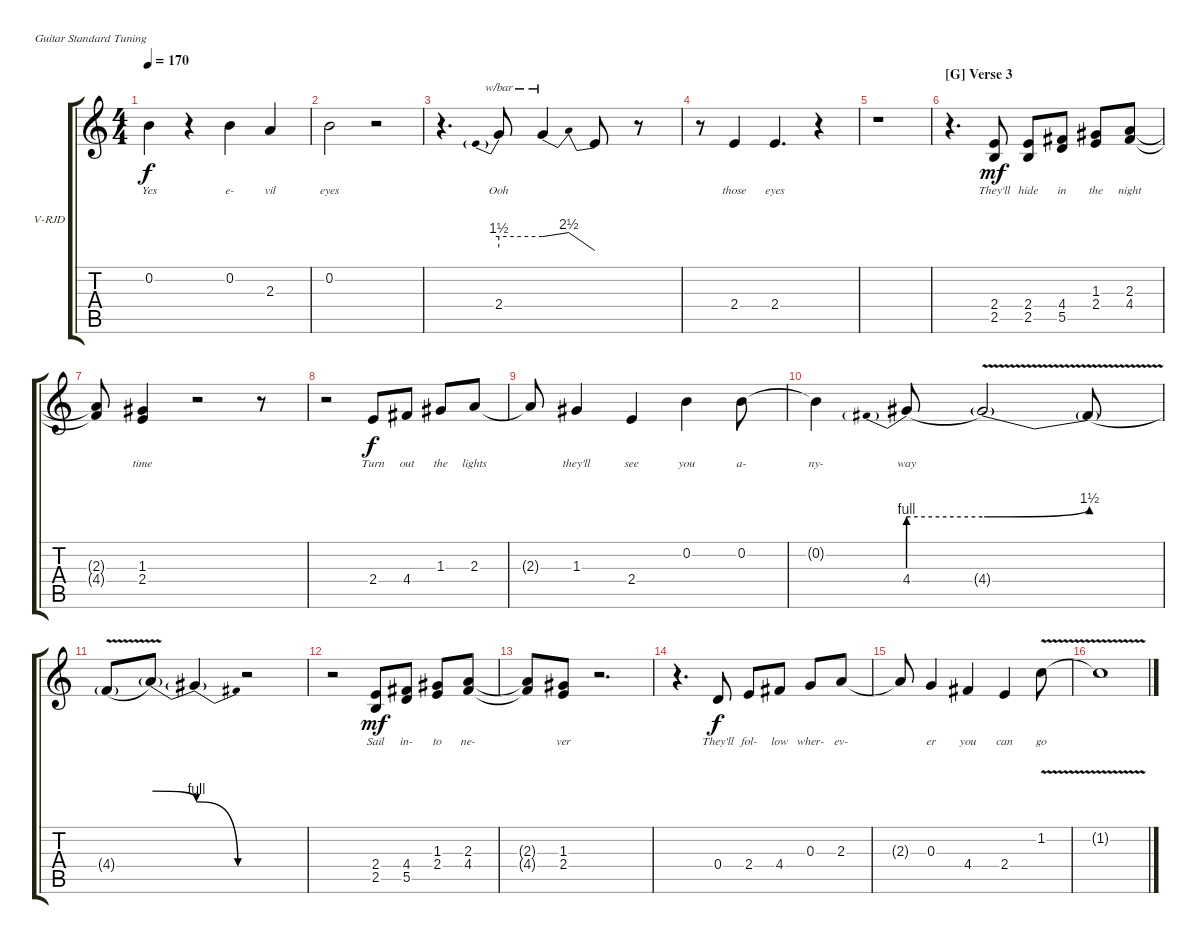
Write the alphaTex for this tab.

\bracketExtendMode groupsimilarinstruments
\firstSystemTrackNameOrientation horizontal
\otherSystemsTrackNameOrientation horizontal
\track ("Ronnie James Dio" "V-RJD") {instrument electricguitarclean}
\staff {score tabs}
\tuning (E4 B3 G3 D3 A2 E2)
\ts (4 4)
\tempo 170
\clef g2
\ks c
0.2.4{lyrics (0 "Yes") lyrics (1 "") lyrics (2 "") lyrics (3 "") lyrics (4 "") dy f} r.4 0.2.4{lyrics (0 "e-") lyrics (1 "") lyrics (2 "") lyrics (3 "") lyrics (4 "")} 2.3.4{lyrics (0 "vil") lyrics (1 "") lyrics (2 "") lyrics (3 "") lyrics (4 "")} |
0.2.2{lyrics (0 "eyes") lyrics (1 "") lyrics (2 "") lyrics (3 "") lyrics (4 "")} r.2 |
r.4{d} 2.4.8{tbe (predive default 0 6 60 6) lyrics (0 "Ooh") lyrics (1 "") lyrics (2 "") lyrics (3 "") lyrics (4 "")} 2.4{t}.4{tbe (dip default 0 6 19.2 10 47.4 10 52.8 0) lyrics (0 "") lyrics (1 "") lyrics (2 "") lyrics (3 "") lyrics (4 "")} 2.4{t}.8{lyrics (0 "") lyrics (1 "") lyrics (2 "") lyrics (3 "") lyrics (4 "")} r.8 |
r.8 2.4.4{lyrics (0 "those") lyrics (1 "") lyrics (2 "") lyrics (3 "") lyrics (4 "")} 2.4.4{d lyrics (0 "eyes") lyrics (1 "") lyrics (2 "") lyrics (3 "") lyrics (4 "")} r.4 |
r.1 |
\section ("G" "Verse 3")
\scale
0.360913 r.4{d} (2.4 2.5).8{lyrics (0 "They'll") lyrics (1 "") lyrics (2 "") lyrics (3 "") lyrics (4 "") dy mf} (2.4 2.5).8{lyrics (0 "hide") lyrics (1 "") lyrics (2 "") lyrics (3 "") lyrics (4 "")} (4.4 5.5).8{lyrics (0 "in") lyrics (1 "") lyrics (2 "") lyrics (3 "") lyrics (4 "")} (1.3 2.4).8{lyrics (0 "the") lyrics (1 "") lyrics (2 "") lyrics (3 "") lyrics (4 "")} (2.3 4.4).8{lyrics (0 "night") lyrics (1 "") lyrics (2 "") lyrics (3 "") lyrics (4 "")} |
\scale
0.132057 (2.3{t} 4.4{t}).8{lyrics (0 "") lyrics (1 "") lyrics (2 "") lyrics (3 "") lyrics (4 "")} (1.3 2.4).4{lyrics (0 "time") lyrics (1 "") lyrics (2 "") lyrics (3 "") lyrics (4 "")} r.2 r.8 |
\scale
0.252632 r.2 2.4.8{lyrics (0 "Turn") lyrics (1 "") lyrics (2 "") lyrics (3 "") lyrics (4 "") dy f} 4.4.8{lyrics (0 "out") lyrics (1 "") lyrics (2 "") lyrics (3 "") lyrics (4 "")} 1.3.8{lyrics (0 "the") lyrics (1 "") lyrics (2 "") lyrics (3 "") lyrics (4 "")} 2.3.8{lyrics (0 "lights") lyrics (1 "") lyrics (2 "") lyrics (3 "") lyrics (4 "")} |
\scale
0.254135 2.3{t}.8{lyrics (0 "") lyrics (1 "") lyrics (2 "") lyrics (3 "") lyrics (4 "")} 1.3.4{lyrics (0 "they'll") lyrics (1 "") lyrics (2 "") lyrics (3 "") lyrics (4 "")} 2.4.4{lyrics (0 "see") lyrics (1 "") lyrics (2 "") lyrics (3 "") lyrics (4 "")} 0.2.4{lyrics (0 "you") lyrics (1 "") lyrics (2 "") lyrics (3 "") lyrics (4 "")} 0.2.8{lyrics (0 "a-") lyrics (1 "") lyrics (2 "") lyrics (3 "") lyrics (4 "")} |
0.2{t}.4{lyrics (0 "ny-") lyrics (1 "") lyrics (2 "") lyrics (3 "") lyrics (4 "")} 4.4{be (prebend 0 4 40.8 4)}.8{lyrics (0 "way") lyrics (1 "") lyrics (2 "") lyrics (3 "") lyrics (4 "")} 4.4{be (bend 0 4 6.6 6) v t}.2{lyrics (0 "") lyrics (1 "") lyrics (2 "") lyrics (3 "") lyrics (4 "")} 4.4{be (hold 0 0 60 0) v t}.8{lyrics (0 "") lyrics (1 "") lyrics (2 "") lyrics (3 "") lyrics (4 "")} |
4.4{be (hold 0 0 60 0) v t}.8{lyrics (0 "") lyrics (1 "") lyrics (2 "") lyrics (3 "") lyrics (4 "")} 4.4{be (release 0 6 9.6 4) t}.8{lyrics (0 "") lyrics (1 "") lyrics (2 "") lyrics (3 "") lyrics (4 "")} 4.4{be (release 0 4 8.4 0) t}.4{lyrics (0 "") lyrics (1 "") lyrics (2 "") lyrics (3 "") lyrics (4 "")} r.2 |
r.2 (2.4 2.5).8{lyrics (0 "Sail") lyrics (1 "") lyrics (2 "") lyrics (3 "") lyrics (4 "") dy mf} (4.4 5.5).8{lyrics (0 "in-") lyrics (1 "") lyrics (2 "") lyrics (3 "") lyrics (4 "")} (1.3 2.4).8{lyrics (0 "to") lyrics (1 "") lyrics (2 "") lyrics (3 "") lyrics (4 "")} (2.3 4.4).8{lyrics (0 "ne-") lyrics (1 "") lyrics (2 "") lyrics (3 "") lyrics (4 "")} |
(2.3{t} 4.4{t}).8{lyrics (0 "") lyrics (1 "") lyrics (2 "") lyrics (3 "") lyrics (4 "")} (1.3 2.4).8{lyrics (0 "ver") lyrics (1 "") lyrics (2 "") lyrics (3 "") lyrics (4 "")} r.2{d} |
r.4{d} 0.4.8{lyrics (0 "They'll") lyrics (1 "") lyrics (2 "") lyrics (3 "") lyrics (4 "") dy f} 2.4.8{lyrics (0 "fol-") lyrics (1 "") lyrics (2 "") lyrics (3 "") lyrics (4 "")} 4.4.8{lyrics (0 "low") lyrics (1 "") lyrics (2 "") lyrics (3 "") lyrics (4 "")} 0.3.8{lyrics (0 "wher-") lyrics (1 "") lyrics (2 "") lyrics (3 "") lyrics (4 "")} 2.3.8{lyrics (0 "ev-") lyrics (1 "") lyrics (2 "") lyrics (3 "") lyrics (4 "")} |
2.3{t}.8{lyrics (0 "") lyrics (1 "") lyrics (2 "") lyrics (3 "") lyrics (4 "")} 0.3.4{lyrics (0 "er") lyrics (1 "") lyrics (2 "") lyrics (3 "") lyrics (4 "")} 4.4.4{lyrics (0 "you") lyrics (1 "") lyrics (2 "") lyrics (3 "") lyrics (4 "")} 2.4.4{lyrics (0 "can") lyrics (1 "") lyrics (2 "") lyrics (3 "") lyrics (4 "")} 1.2{v}.8{lyrics (0 "go") lyrics (1 "") lyrics (2 "") lyrics (3 "") lyrics (4 "")} |
1.2{v t}.1{lyrics (0 "") lyrics (1 "") lyrics (2 "") lyrics (3 "") lyrics (4 "")}
